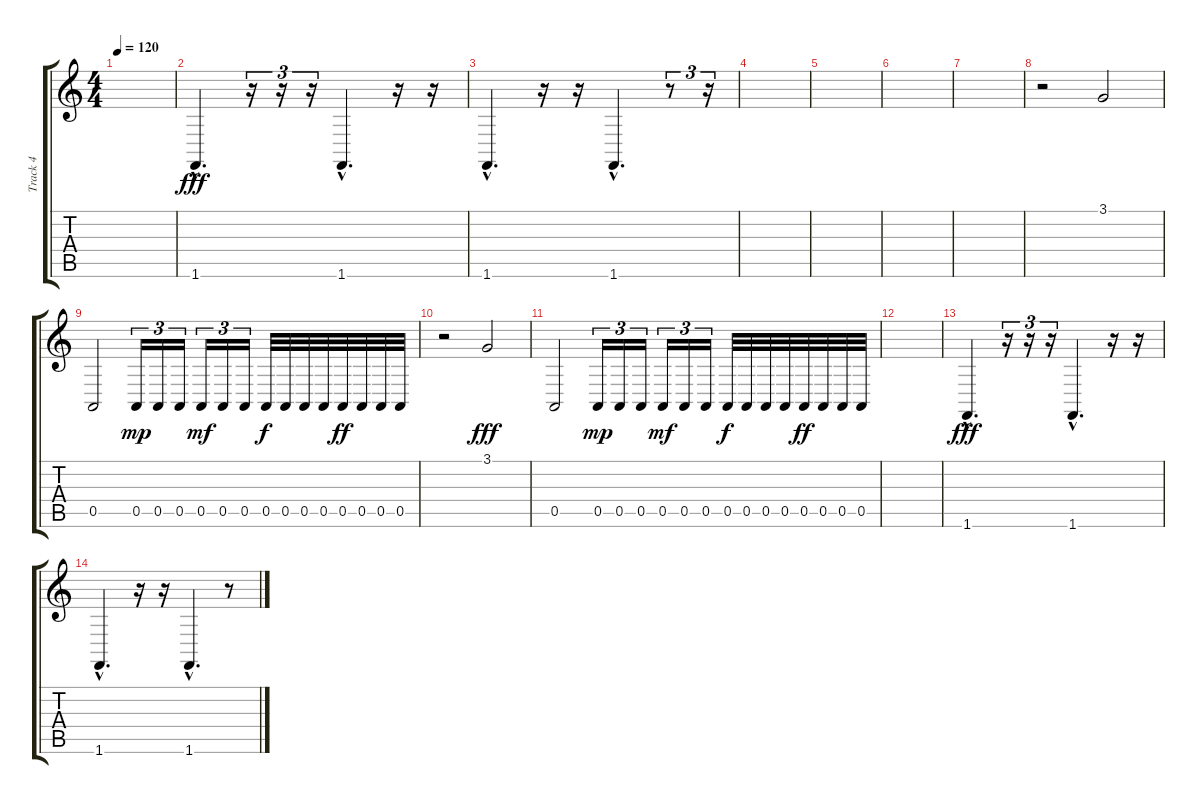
\track ("Track 4" "Track 4") {instrument timpani}
\staff {score tabs}
\tuning (E4 B3 G3 D3 A2 E2) {hide}
\ts (4 4)
\tempo 120
\clef g2
\ks c
|
1.6{hac}.4{d dy fff} r.16{tu (3 2)} r.16{tu (3 2)} r.16{tu (3 2)} 1.6{hac}.4{d} r.16 r.16 |
1.6{hac}.4{d} r.16 r.16 1.6{hac}.4{d} r.8{tu (3 2)} r.16{tu (3 2)} |
|
|
|
|
r.2 3.1.2{instrument reversecymbal} |
0.5.2{instrument timpani} 0.5.16{tu (3 2) dy mp} 0.5.16{tu (3 2)} 0.5.16{tu (3 2)} 0.5.16{tu (3 2) dy mf} 0.5.16{tu (3 2)} 0.5.16{tu (3 2)} 0.5.32{dy f} 0.5.32 0.5.32 0.5.32 0.5.32{dy ff} 0.5.32 0.5.32 0.5.32 |
r.2 3.1.2{dy fff instrument reversecymbal} |
0.5.2{instrument timpani} 0.5.16{tu (3 2) dy mp} 0.5.16{tu (3 2)} 0.5.16{tu (3 2)} 0.5.16{tu (3 2) dy mf} 0.5.16{tu (3 2)} 0.5.16{tu (3 2)} 0.5.32{dy f} 0.5.32 0.5.32 0.5.32 0.5.32{dy ff} 0.5.32 0.5.32 0.5.32 |
|
1.6{hac}.4{d dy fff} r.16{tu (3 2)} r.16{tu (3 2)} r.16{tu (3 2)} 1.6{hac}.4{d} r.16 r.16 |
1.6{hac}.4{d} r.16 r.16 1.6{hac}.4{d} r.8
